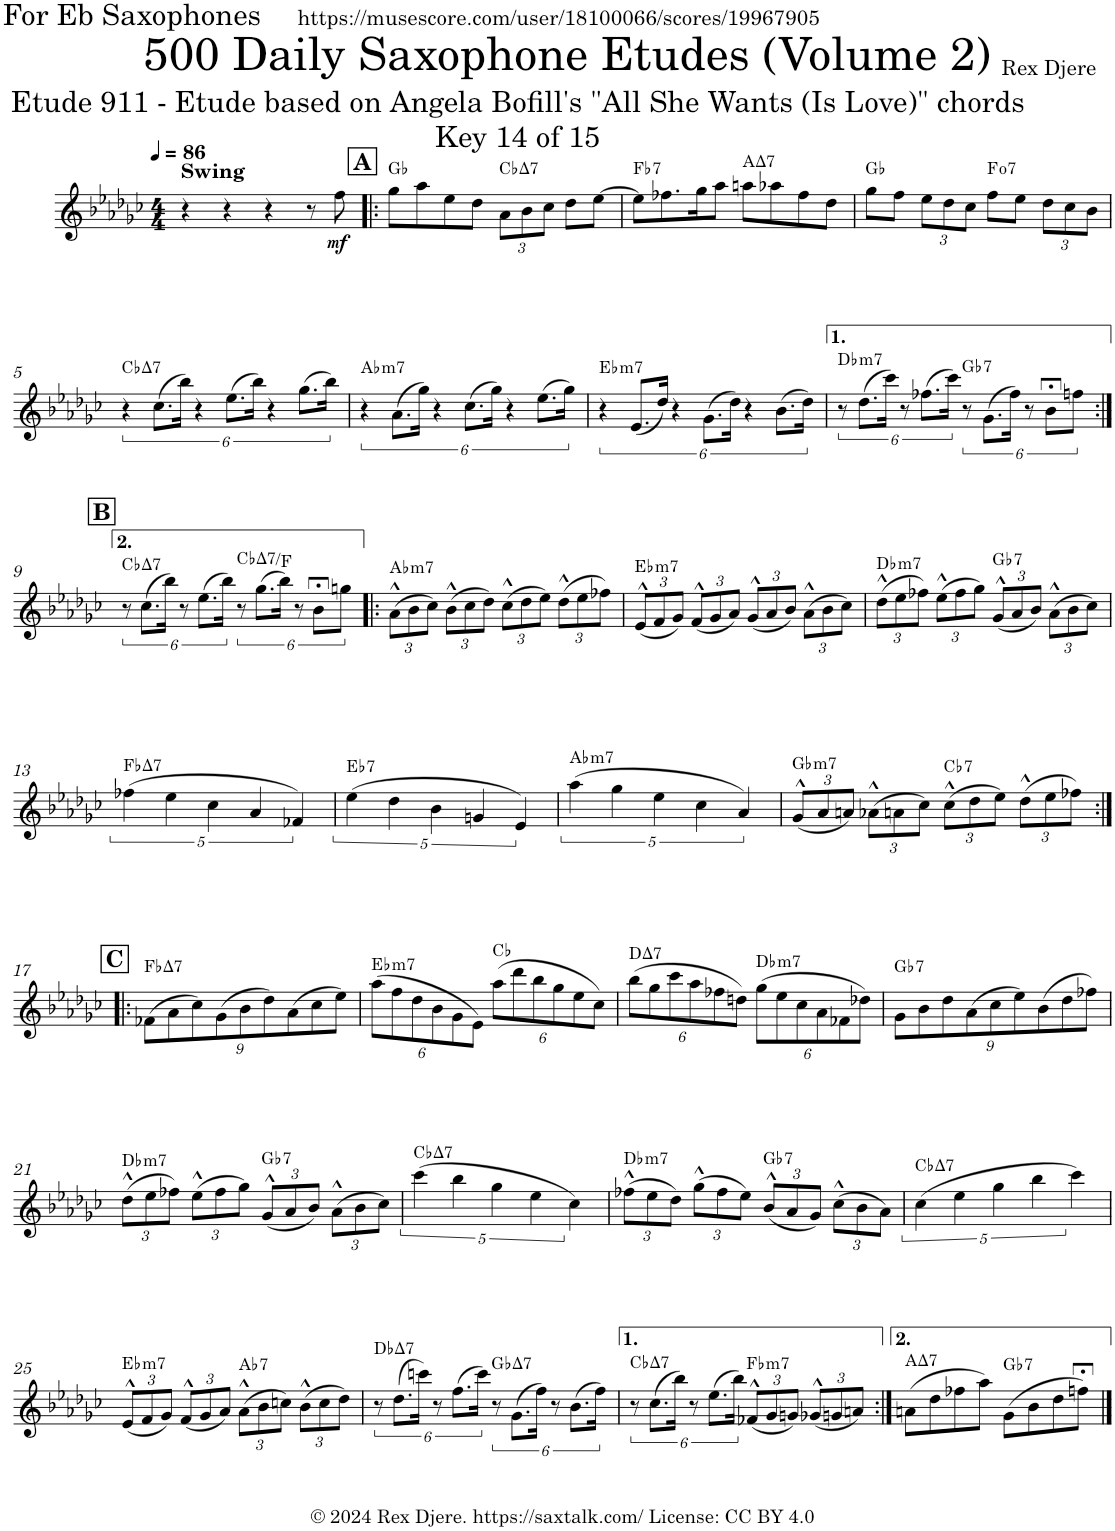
**kern	**dynam	**harte
*part1	*part1	*part1
*staff1	*staff1	*
*I"Alto Saxophone	*	*
*I'A. Sax.	*	*
*clefG2	*	*
*Trd5c9	*	*
*k[b-e-a-d-g-c-]	*	*
*M4/4	*	*
*MM86	*	*
=1	=1	=1
!LO:TX:a:B:t=Swing	!	!
4r	.	.
4r	.	.
4r	.	.
8r	.	.
!	!LO:DY:b	!
8ff\	mf	.
!!LO:REH:place=s1:a:B:cj:fs=14:t=A
=2!|:	=2!|:	=2!|:
8gg-\L	.	Gb:maj
8aa-\	.	.
8ee-\	.	.
8dd-\J	.	.
*Xbrackettup	*	*
!	!	!LO:H:kt=7
12a-\L	.	Cb:maj7
12b-\	.	.
12cc-\J	.	.
8dd-\L	.	.
[8ee-\J	.	.
=3	=3	=3
!	!	!LO:H:kt=7
8ee-\L]	.	Fb:7
8.ff-X\	.	.
16gg-\K	.	.
8aa-\J	.	.
!	!	!LO:H:kt=7
8aan\L	.	A:maj7
8aa-X\	.	.
8ff-\	.	.
8dd-\J	.	.
=4	=4	=4
8gg-\L	.	Gb:maj
8ff\J	.	.
12ee-\L	.	.
12dd-\	.	.
12cc-\J	.	.
!	!	!LO:H:kt=7
8ff\L	.	F:dim7
8ee-\J	.	.
12dd-\L	.	.
12cc-\	.	.
12b-\J	.	.
!!LO:LB:g=z
=5	=5	=5
*brackettup	*	*
!	!	!LO:H:kt=7
6r	.	Cb:maj7
(12.cc-\L	.	.
24bb-\Jk)	.	.
6r	.	.
(12.ee-\L	.	.
24bb-\Jk)	.	.
6r	.	.
(12.gg-\L	.	.
24bb-\Jk)	.	.
=6	=6	=6
!	!	!LO:H:kt=m7
6r	.	Ab:min7
(12.a-\L	.	.
24gg-\Jk)	.	.
6r	.	.
(12.cc-\L	.	.
24gg-\Jk)	.	.
6r	.	.
(12.ee-\L	.	.
24gg-\Jk)	.	.
=7	=7	=7
!	!	!LO:H:kt=m7
6r	.	Eb:min7
(12.e-/L	.	.
24dd-/Jk)	.	.
6r	.	.
(12.g-\L	.	.
24dd-\Jk)	.	.
6r	.	.
(12.b-\L	.	.
24dd-\Jk)	.	.
=8	=8	=8
!	!	!LO:H:kt=m7
12r	.	Db:min7
(12.dd-\L	.	.
24ccc-\Jk)	.	.
12r	.	.
(12.ff-X\L	.	.
24ccc-\Jk)	.	.
!	!	!LO:H:kt=7
12r	.	Gb:7
(12.g-\L	.	.
24ff-\Jk)	.	.
12r	.	.
12b-;<\L	.	.
12ffn\J	.	.
!!LO:LB:g=z
!!LO:REH:place=s1:a:B:cj:fs=14:t=B
=9:|!	=9:|!	=9:|!
!	!	!LO:H:kt=7
12r	.	Cb:maj7
(12.cc-\L	.	.
24bb-\Jk)	.	.
12r	.	.
(12.ee-\L	.	.
24bb-\Jk)	.	.
!	!	!LO:H:kt=7
12r	.	Cb:maj7/#4
(12.gg-\L	.	.
24bb-\Jk)	.	.
12r	.	.
12b-;<\L	.	.
12ggn\J	.	.
=10!|:	=10!|:	=10!|:
*Xbrackettup	*	*
!	!	!LO:H:kt=m7
(12a-^^\L	.	Ab:min7
12b-\	.	.
12cc-\J)	.	.
(12b-^^\L	.	.
12cc-\	.	.
12dd-\J)	.	.
(12cc-^^\L	.	.
12dd-\	.	.
12ee-\J)	.	.
(12dd-^^\L	.	.
12ee-\	.	.
12ff-X\J)	.	.
=11	=11	=11
!	!	!LO:H:kt=m7
(12e-^^/L	.	Eb:min7
12f/	.	.
12g-/J)	.	.
(12f^^/L	.	.
12g-/	.	.
12a-/J)	.	.
(12g-^^/L	.	.
12a-/	.	.
12b-/J)	.	.
(12a-^^\L	.	.
12b-\	.	.
12cc-\J)	.	.
=12	=12	=12
!	!	!LO:H:kt=m7
(12dd-^^\L	.	Db:min7
12ee-\	.	.
12ff-X\J)	.	.
(12ee-^^\L	.	.
12ff-\	.	.
12gg-\J)	.	.
!	!	!LO:H:kt=7
(12g-^^/L	.	Gb:7
12a-/	.	.
12b-/J)	.	.
(12a-^^\L	.	.
12b-\	.	.
12cc-\J)	.	.
!!LO:LB:g=z
=13	=13	=13
*brackettup	*	*
!	!	!LO:H:kt=7
(5ff-X\	.	Fb:maj7
5ee-\	.	.
5cc-\	.	.
5a-/	.	.
5f-X/)	.	.
=14	=14	=14
!	!	!LO:H:kt=7
(5ee-\	.	Eb:7
5dd-\	.	.
5b-\	.	.
5gn/	.	.
5e-/)	.	.
=15	=15	=15
!	!	!LO:H:kt=m7
(5aa-\	.	Ab:min7
5gg-\	.	.
5ee-\	.	.
5cc-\	.	.
5a-/)	.	.
=16	=16	=16
*Xbrackettup	*	*
!	!	!LO:H:kt=m7
(12g-^^/L	.	Gb:min7
12a-/	.	.
12an/J)	.	.
(12a-X^^\L	.	.
12an\	.	.
12cc-\J)	.	.
!	!	!LO:H:kt=7
(12cc-^^\L	.	Cb:7
12dd-\	.	.
12ee-\J)	.	.
(12dd-^^\L	.	.
12ee-\	.	.
12ff-X\J)	.	.
!!LO:LB:g=z
!!LO:REH:place=s1:a:B:cj:fs=14:t=C
=17:|!|:	=17:|!|:	=17:|!|:
!	!	!LO:H:kt=7
(9f-X\L	.	Fb:maj7
9a-\	.	.
9cc-\)	.	.
(9g-\	.	.
9b-\	.	.
9dd-\)	.	.
(9a-\	.	.
9cc-\	.	.
9ee-\J)	.	.
=18	=18	=18
!	!	!LO:H:kt=m7
(12aa-\L	.	Eb:min7
12ff\	.	.
12dd-\	.	.
12b-\	.	.
12g-\	.	.
12e-\J)	.	.
(12aa-\L	.	Cb:maj
12ddd-\	.	.
12bb-\	.	.
12gg-\	.	.
12ee-\	.	.
12cc-\J)	.	.
=19	=19	=19
!	!	!LO:H:kt=7
(12bb-\L	.	D:maj7
12gg-\	.	.
12ccc-\	.	.
12aa-\	.	.
12ff-X\	.	.
12ddn\J)	.	.
!	!	!LO:H:kt=m7
(12gg-\L	.	Db:min7
12ee-\	.	.
12cc-\	.	.
12a-\	.	.
12f-X\	.	.
12dd-X\J)	.	.
=20	=20	=20
!	!	!LO:H:kt=7
9g-\L	.	Gb:7
9b-\	.	.
9dd-\	.	.
(9a-\	.	.
9cc-\	.	.
9ee-\)	.	.
(9b-\	.	.
9dd-\	.	.
9ff-X\J)	.	.
!!LO:LB:g=z
=21	=21	=21
!	!	!LO:H:kt=m7
(12dd-^^\L	.	Db:min7
12ee-\	.	.
12ff-X\J)	.	.
(12ee-^^\L	.	.
12ff-\	.	.
12gg-\J)	.	.
!	!	!LO:H:kt=7
(12g-^^/L	.	Gb:7
12a-/	.	.
12b-/J)	.	.
(12a-^^\L	.	.
12b-\	.	.
12cc-\J)	.	.
=22	=22	=22
*brackettup	*	*
!	!	!LO:H:kt=7
(5ccc-\	.	Cb:maj7
5bb-\	.	.
5gg-\	.	.
5ee-\	.	.
5cc-\)	.	.
=23	=23	=23
*Xbrackettup	*	*
!	!	!LO:H:kt=m7
(12ff-X^^\L	.	Db:min7
12ee-\	.	.
12dd-\J)	.	.
(12gg-^^\L	.	.
12ff-\	.	.
12ee-\J)	.	.
!	!	!LO:H:kt=7
(12b-^^/L	.	Gb:7
12a-/	.	.
12g-/J)	.	.
(12cc-^^\L	.	.
12b-\	.	.
12a-\J)	.	.
=24	=24	=24
*brackettup	*	*
!	!	!LO:H:kt=7
(5cc-\	.	Cb:maj7
5ee-\	.	.
5gg-\	.	.
5bb-\	.	.
5ccc-\)	.	.
!!LO:LB:g=z
=25	=25	=25
*Xbrackettup	*	*
!	!	!LO:H:kt=m7
(12e-^^/L	.	Eb:min7
12f/	.	.
12g-/J)	.	.
(12f^^/L	.	.
12g-/	.	.
12a-/J)	.	.
!	!	!LO:H:kt=7
(12a-^^\L	.	Ab:7
12b-\	.	.
12ccn\J)	.	.
(12b-^^\L	.	.
12cc\	.	.
12dd-\J)	.	.
=26	=26	=26
*brackettup	*	*
!	!	!LO:H:kt=7
12r	.	Db:maj7
(12.dd-\L	.	.
24cccn\Jk)	.	.
12r	.	.
(12.ff\L	.	.
24ccc\Jk)	.	.
!	!	!LO:H:kt=7
12r	.	Gb:maj7
(12.g-\L	.	.
24ff\Jk)	.	.
12r	.	.
(12.b-\L	.	.
24ff\Jk)	.	.
=27	=27	=27
!	!	!LO:H:kt=7
12r	.	Cb:maj7
(12.cc-\L	.	.
24bb-\Jk)	.	.
12r	.	.
(12.ee-\L	.	.
24bb-\Jk)	.	.
*Xbrackettup	*	*
!	!	!LO:H:kt=m7
(12f-X^^/L	.	Fb:min7
12g-/	.	.
12gn/J)	.	.
(12g-X^^/L	.	.
12gn/	.	.
12an/J)	.	.
=28:|!	=28:|!	=28:|!
!	!	!LO:H:kt=7
(8an\L	.	A:maj7
8dd-\	.	.
8ff-X\	.	.
8aa-\J)	.	.
!	!	!LO:H:kt=7
(8g-\L	.	Gb:7
8b-\	.	.
8dd-\	.	.
8ffn;<\J)	.	.
==	==	==
*-	*-	*-
